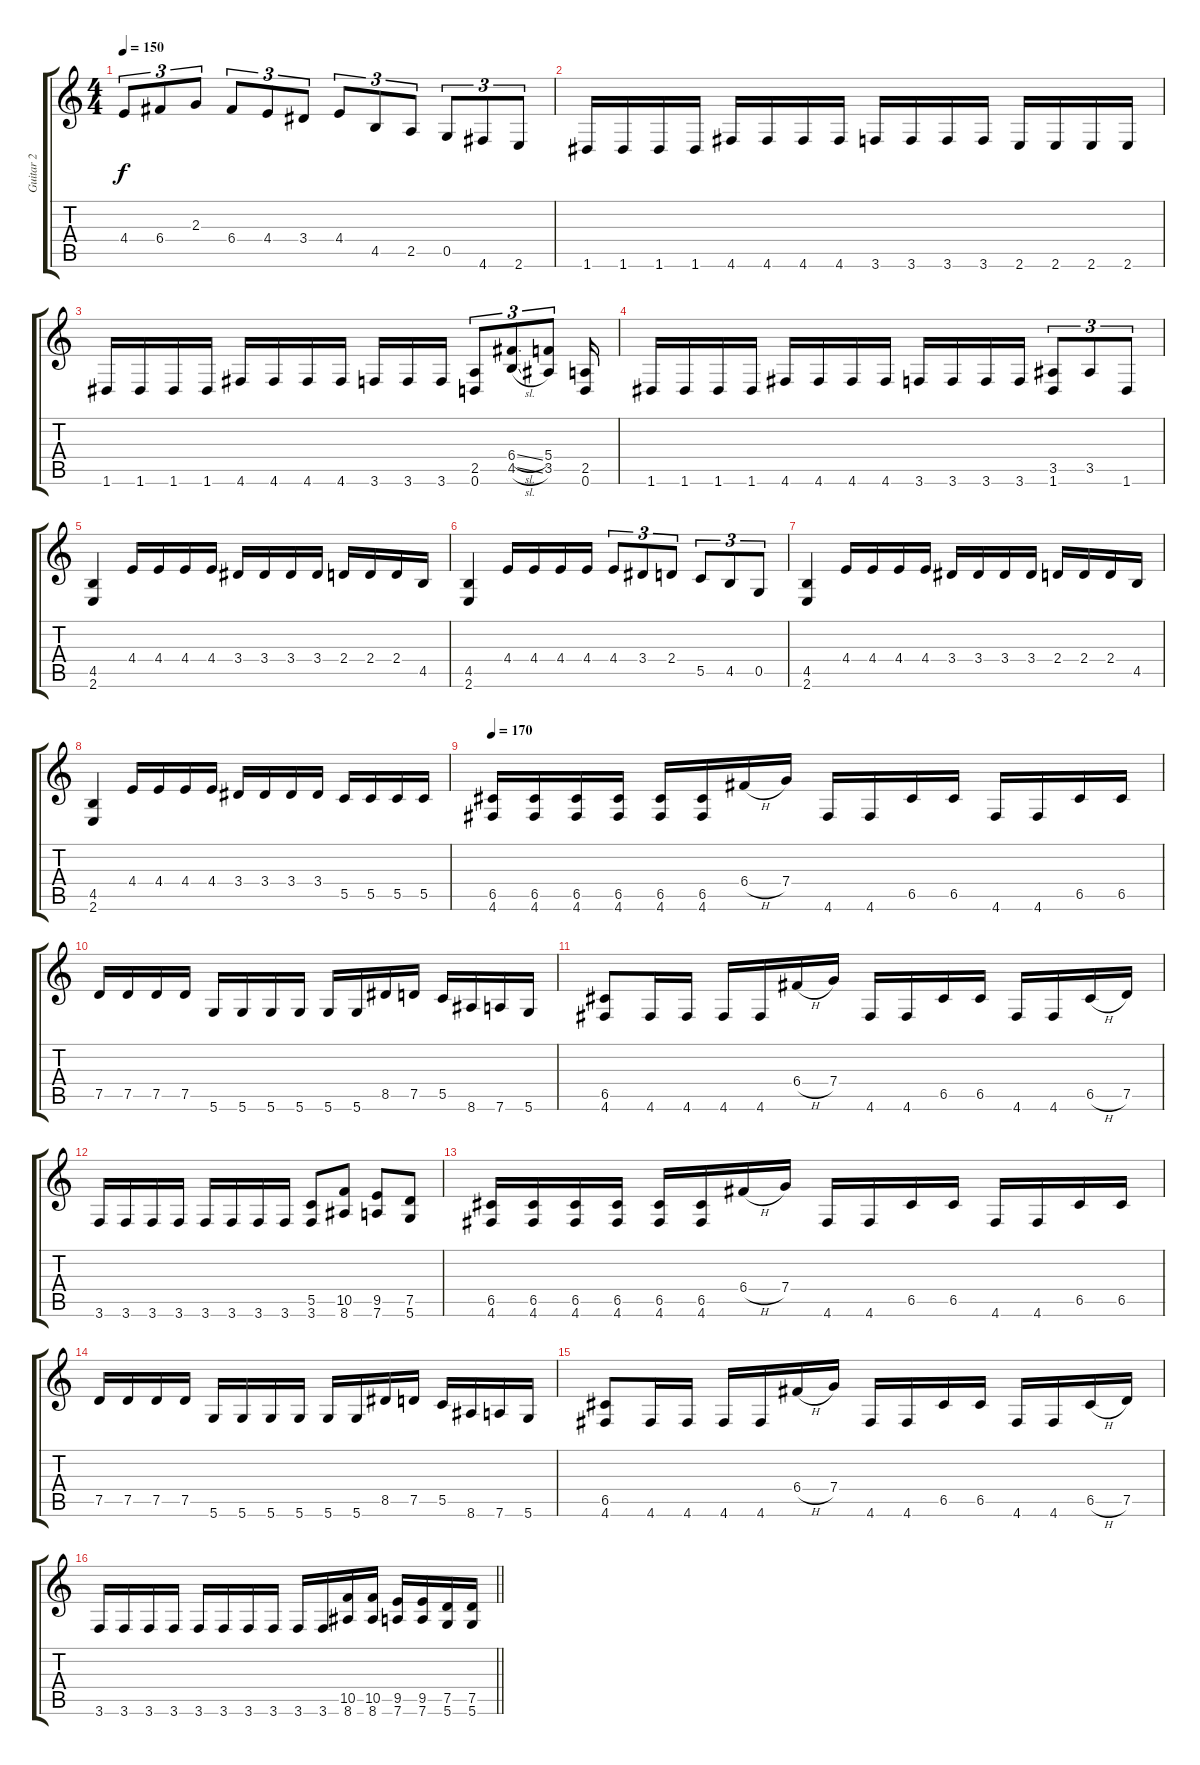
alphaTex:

\track ("Guitar 2" "Guitar 2") {instrument distortionguitar}
\staff {score tabs}
\tuning (D4 A3 F3 C3 G2 D2) {hide}
\ts (4 4)
\tempo 150
\clef g2
\ks c
4.4.8{tu (3 2) dy f} 6.4.8{tu (3 2)} 2.3.8{tu (3 2)} 6.4.8{tu (3 2)} 4.4.8{tu (3 2)} 3.4.8{tu (3 2)} 4.4.8{tu (3 2)} 4.5.8{tu (3 2)} 2.5.8{tu (3 2)} 0.5.8{tu (3 2)} 4.6.8{tu (3 2)} 2.6.8{tu (3 2)} |
1.6.16 1.6.16 1.6.16 1.6.16 4.6.16 4.6.16 4.6.16 4.6.16 3.6.16 3.6.16 3.6.16 3.6.16 2.6.16 2.6.16 2.6.16 2.6.16 |
1.6.16 1.6.16 1.6.16 1.6.16 4.6.16 4.6.16 4.6.16 4.6.16 3.6.16 3.6.16 3.6.16 (2.5 0.6).8{tu (3 2)} (6.4{sl} 4.5{sl}).8{tu (3 2)} (5.4 3.5).8{tu (3 2)} (2.5 0.6).16 |
1.6.16 1.6.16 1.6.16 1.6.16 4.6.16 4.6.16 4.6.16 4.6.16 3.6.16 3.6.16 3.6.16 3.6.16 (3.5 1.6).8{tu (3 2)} 3.5.8{tu (3 2)} 1.6.8{tu (3 2)} |
(4.5 2.6).4 4.4.16 4.4.16 4.4.16 4.4.16 3.4.16 3.4.16 3.4.16 3.4.16 2.4.16 2.4.16 2.4.16 4.5.16 |
(4.5 2.6).4 4.4.16 4.4.16 4.4.16 4.4.16 4.4.8{tu (3 2)} 3.4.8{tu (3 2)} 2.4.8{tu (3 2)} 5.5.8{tu (3 2)} 4.5.8{tu (3 2)} 0.5.8{tu (3 2)} |
(4.5 2.6).4 4.4.16 4.4.16 4.4.16 4.4.16 3.4.16 3.4.16 3.4.16 3.4.16 2.4.16 2.4.16 2.4.16 4.5.16 |
(4.5 2.6).4 4.4.16 4.4.16 4.4.16 4.4.16 3.4.16 3.4.16 3.4.16 3.4.16 5.5.16 5.5.16 5.5.16 5.5.16 |
\tempo 170
(6.5 4.6).16 (6.5 4.6).16 (6.5 4.6).16 (6.5 4.6).16 (6.5 4.6).16 (6.5 4.6).16 6.4{h}.16 7.4.16 4.6.16 4.6.16 6.5.16 6.5.16 4.6.16 4.6.16 6.5.16 6.5.16 |
7.5.16 7.5.16 7.5.16 7.5.16 5.6.16 5.6.16 5.6.16 5.6.16 5.6.16 5.6.16 8.5.16 7.5.16 5.5.16 8.6.16 7.6.16 5.6.16 |
(6.5 4.6).8 4.6.16 4.6.16 4.6.16 4.6.16 6.4{h}.16 7.4.16 4.6.16 4.6.16 6.5.16 6.5.16 4.6.16 4.6.16 6.5{h}.16 7.5.16 |
3.6.16 3.6.16 3.6.16 3.6.16 3.6.16 3.6.16 3.6.16 3.6.16 (5.5 3.6).8 (10.5 8.6).8 (9.5 7.6).8 (7.5 5.6).8 |
(6.5 4.6).16 (6.5 4.6).16 (6.5 4.6).16 (6.5 4.6).16 (6.5 4.6).16 (6.5 4.6).16 6.4{h}.16 7.4.16 4.6.16 4.6.16 6.5.16 6.5.16 4.6.16 4.6.16 6.5.16 6.5.16 |
7.5.16 7.5.16 7.5.16 7.5.16 5.6.16 5.6.16 5.6.16 5.6.16 5.6.16 5.6.16 8.5.16 7.5.16 5.5.16 8.6.16 7.6.16 5.6.16 |
(6.5 4.6).8 4.6.16 4.6.16 4.6.16 4.6.16 6.4{h}.16 7.4.16 4.6.16 4.6.16 6.5.16 6.5.16 4.6.16 4.6.16 6.5{h}.16 7.5.16 |
\barLineRight lightlight
3.6.16 3.6.16 3.6.16 3.6.16 3.6.16 3.6.16 3.6.16 3.6.16 3.6.16 3.6.16 (10.5 8.6).16 (10.5 8.6).16 (9.5 7.6).16 (9.5 7.6).16 (7.5 5.6).16 (7.5 5.6).16
